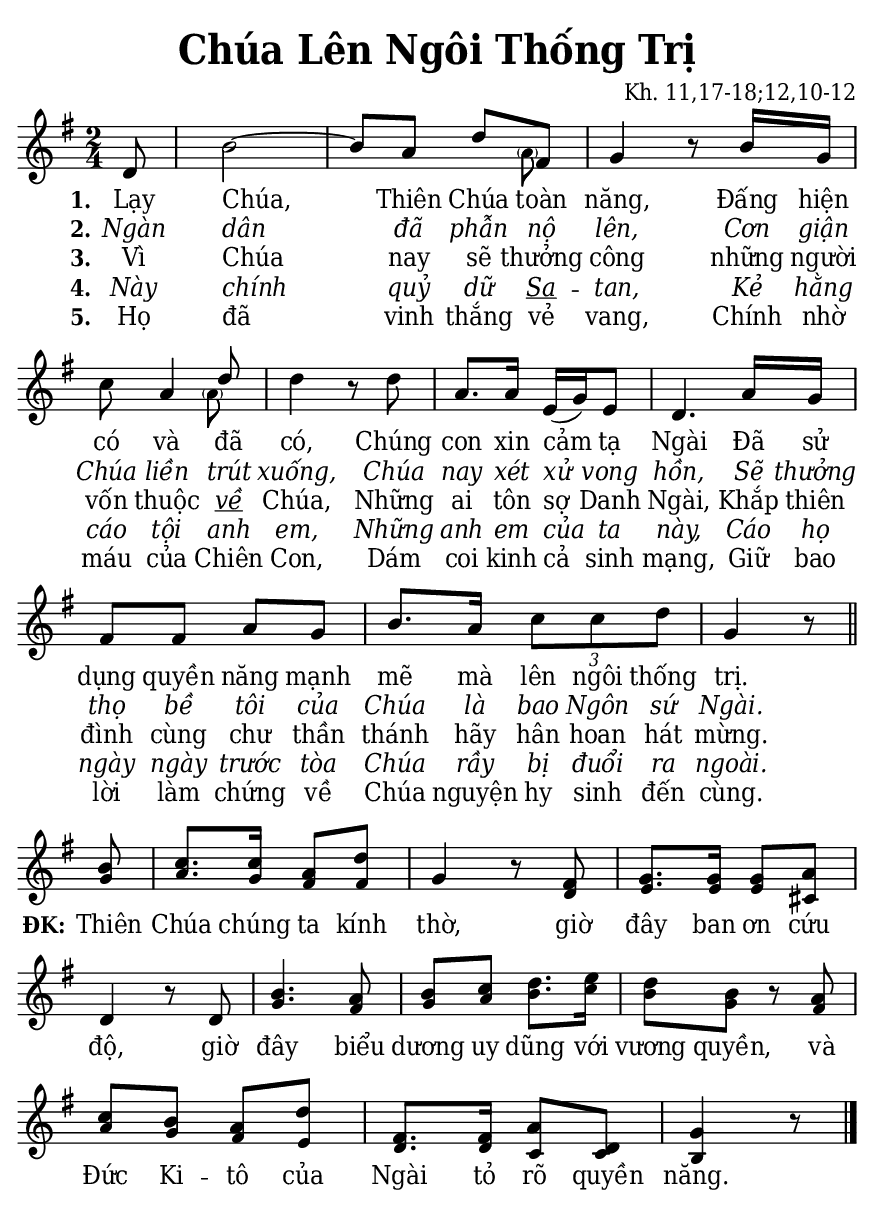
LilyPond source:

% Cài đặt chung\
\version "2.22.1"
\include "english.ly"

\header {
  title = \markup { \fontsize #1 "Chúa Lên Ngôi Thống Trị" }
  composer = "Kh. 11,17-18;12,10-12"
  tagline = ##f
}

% Nhạc phiên khúc
nhacPhienKhucSop = \relative c' {
  \partial 8 d8 |
  b'2 ~ |
  b8 a d
  <<
    {
      \voiceOne
      fs,8
    }
    \new Voice = "splitpart" {
      \voiceTwo
      \once \override NoteColumn.force-hshift = #-1.2
      \tweak font-size #-2
      \parenthesize
      a
    }
  >>
  \oneVoice
  g4 r8 b16 g |
  c8 a4
  <<
    {
      \voiceOne
      d8
    }
    \new Voice = "splitpart" {
      \voiceTwo
      \once \override NoteColumn.force-hshift = #-1
      \tweak font-size #-2
      \parenthesize
      a
    }
  >>
  \oneVoice
  d4 r8 d |
  a8. a16 e (g) e8 |
  d4. a'16 g |
  fs8 fs a g |
  b8. a16 \tuplet 3/2 { c8 c d } |
  g,4 r8 \bar "||" \break
  
  b |
  c8. c16 a8 d |
  g,4 r8 fs |
  g8. g16 g8 a |
  d,4 r8 d |
  b'4. a8 |
  b c d8. e16 |
  d8 b r a |
  c b a d |
  fs,8. fs16 a8 d, |
  g4 r8 \bar "|."
}

nhacPhienKhucAlto = \relative c'' {
  r8 |
  R2*9
  r4.
  g8 |
  a8. g16 fs8 fs |
  g4 r8 d |
  e8. e16 e8 cs |
  d4 r8 d |
  g4. fs8 |
  g a b8. c16 |
  b8 g r fs |
  a g fs e |
  d8. d16 c8 c |
  b4 r8
}

% Lời phiên khúc
loiPhienKhucSop = \lyrics {
  <<
    {
      \set stanza = "1."
      Lạy Chúa, Thiên Chúa toàn năng,
      Đấng hiện có và đã có,
      Chúng con xin cảm tạ Ngài
      Đã sử dụng quyền năng mạnh mẽ
      mà lên ngôi thống trị.
    }
    \new Lyrics {
	    \set associatedVoice = "beSop"
	    \set stanza = "2."
      \override Lyrics.LyricText.font-shape = #'italic
	    Ngàn dân đã phẫn nộ lên,
	    Cơn giận Chúa liền trút xuống,
	    Chúa nay xét xử vong hồn,
	    Sẽ thưởng thọ bề tôi của Chúa
	    là bao Ngôn sứ Ngài.
    }
    \new Lyrics {
	    \set associatedVoice = "beSop"
	    \set stanza = "3."
	    Vì Chúa nay sẽ thưởng công
	    những người vốn thuộc
	    \markup { \italic \underline "về" } Chúa,
	    Những ai tôn sợ Danh Ngài,
	    Khắp thiên đình cùng chư thần thánh
	    hãy hân hoan hát mừng.
    }
    \new Lyrics {
	    \set associatedVoice = "beSop"
	    \set stanza = "4."
      \override Lyrics.LyricText.font-shape = #'italic
	    Này chính quỷ dữ
	    \markup { \italic \underline "Sa" } -- tan,
	    Kẻ hằng cáo tội anh em,
	    Những anh em của ta này,
	    Cáo họ ngày ngày trước tòa Chúa
	    rầy bị đuổi ra ngoài.
    }
    \new Lyrics {
	    \set associatedVoice = "beSop"
	    \set stanza = "5."
	    Họ đã vinh thắng vẻ vang,
	    Chính nhờ máu của Chiên Con,
	    Dám coi kinh cả sinh mạng,
	    Giữ bao lời làm chứng về Chúa
	    nguyện hy sinh đến cùng.
    }
  >>
  \set stanza = "ĐK:"
  Thiên Chúa chúng ta kính thờ,
  giờ đây ban ơn cứu độ,
  giờ đây biểu dương uy dũng với vương quyền,
  và Đức Ki -- tô của Ngài tỏ rõ quyền năng.
}

% Dàn trang
\paper {
  #(set-paper-size "a5")
  top-margin = 3\mm
  bottom-margin = 3\mm
  left-margin = 3\mm
  right-margin = 3\mm
  indent = #0
  #(define fonts
	 (make-pango-font-tree "Deja Vu Serif Condensed"
	 		       "Deja Vu Serif Condensed"
			       "Deja Vu Serif Condensed"
			       (/ 20 20)))
  print-page-number = ##f
  system-system-spacing = #'((basic-distance . 0.1) (padding . 2))
  page-count = 1
}

TongNhip = {
  \key g \major \time 2/4
  \set Timing.beamExceptions = #'()
  \set Timing.baseMoment = #(ly:make-moment 1/4)
}

% Đổi kích thước nốt cho bè phụ
notBePhu =
#(define-music-function (font-size music) (number? ly:music?)
   (for-some-music
     (lambda (m)
       (if (music-is-of-type? m 'rhythmic-event)
           (begin
             (set! (ly:music-property m 'tweaks)
                   (cons `(font-size . ,font-size)
                         (ly:music-property m 'tweaks)))
             #t)
           #f))
     music)
   music)

\score {
  \new ChoirStaff <<
    \new Staff \with {
        \consists "Merge_rests_engraver"
        printPartCombineTexts = ##f
      }
      <<
      \new Voice \TongNhip \partCombine 
        \nhacPhienKhucSop
        \notBePhu -1 { \nhacPhienKhucAlto }
      \new NullVoice = beSop \nhacPhienKhucSop
      \new Lyrics \lyricsto beSop \loiPhienKhucSop
      >>
  >>
  \layout {
    \override Lyrics.LyricSpace.minimum-distance = #0.6
    \override Score.BarNumber.break-visibility = ##(#f #f #f)
    \override Score.SpacingSpanner.uniform-stretching = ##t
  } 
}
